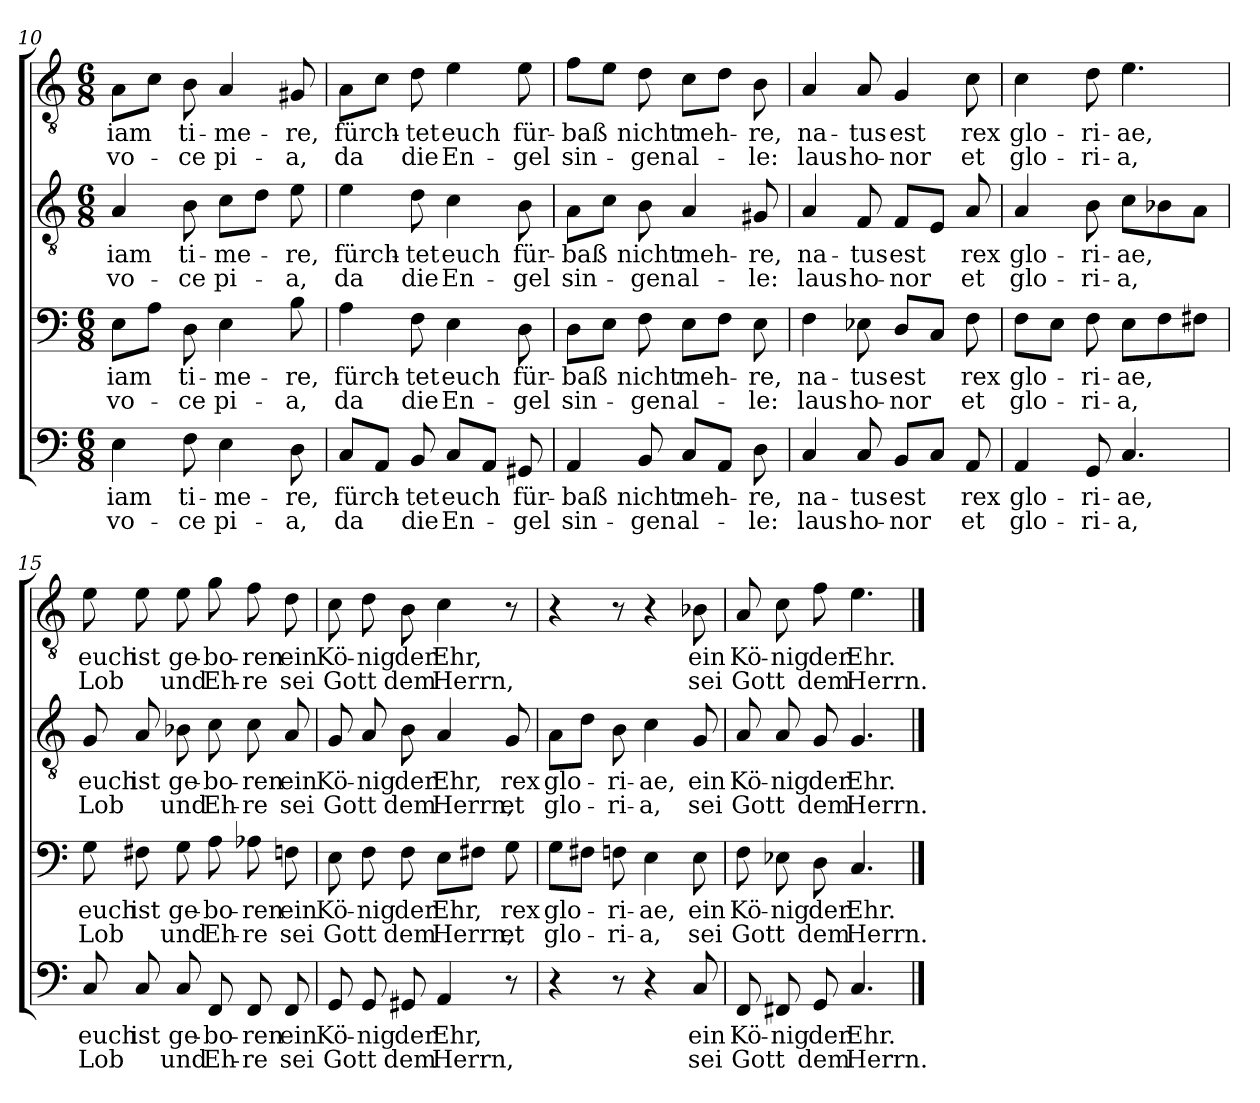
**kern	**text	**text	**kern	**text	**text	**kern	**text	**text	**kern	**text	**text
*part4	*part4	*part4	*part3	*part3	*part3	*part2	*part2	*part2	*part1	*part1	*part1
*staff4	*staff4	*staff4	*staff3	*staff3	*staff3	*staff2	*staff2	*staff2	*staff1	*staff1	*staff1
*clefF4	*	*	*clefF4	*	*	*clefGv2	*	*	*clefGv2	*	*
*k[]	*	*	*k[]	*	*	*k[]	*	*	*k[]	*	*
*C:	*	*	*C:	*	*	*C:	*	*	*C:	*	*
*M6/8	*	*	*M6/8	*	*	*M6/8	*	*	*M6/8	*	*
=10	=10	=10	=10	=10	=10	=10	=10	=10	=10	=10	=10
!	!LO:LY:b	!LO:LY:b	!	!LO:LY:b	!LO:LY:b	!	!LO:LY:b	!LO:LY:b	!	!LO:LY:b	!LO:LY:b
4E\	iam	vo-	8E\L	iam	vo-	4A/	iam	vo-	8A\L	iam	vo-
.	.	.	8A\J	.	.	.	.	.	8c\J	.	.
!	!LO:LY:b	!LO:LY:b	!	!LO:LY:b	!LO:LY:b	!	!LO:LY:b	!LO:LY:b	!	!LO:LY:b	!LO:LY:b
8F\	ti-	-ce	8D\	ti-	-ce	8B\	ti-	-ce	8B\	ti-	-ce
!	!LO:LY:b	!LO:LY:b	!	!LO:LY:b	!LO:LY:b	!	!LO:LY:b	!LO:LY:b	!	!LO:LY:b	!LO:LY:b
4E\	-me-	pi-	4E\	-me-	pi-	8c\L	-me-	pi-	4A/	-me-	pi-
.	.	.	.	.	.	8d\J	.	.	.	.	.
!	!LO:LY:b	!LO:LY:b	!	!LO:LY:b	!LO:LY:b	!	!LO:LY:b	!LO:LY:b	!	!LO:LY:b	!LO:LY:b
8D\	-re,	-a,	8B\	-re,	-a,	8e\	-re,	-a,	8G#X/	-re,	-a,
=11	=11	=11	=11	=11	=11	=11	=11	=11	=11	=11	=11
!	!LO:LY:b	!LO:LY:b	!	!LO:LY:b	!LO:LY:b	!	!LO:LY:b	!LO:LY:b	!	!LO:LY:b	!LO:LY:b
8C/L	fürch-	da	4A\	fürch-	da	4e\	fürch-	da	8A\L	fürch-	da
8AA/J	.	.	.	.	.	.	.	.	8c\J	.	.
!	!LO:LY:b	!LO:LY:b	!	!LO:LY:b	!LO:LY:b	!	!LO:LY:b	!LO:LY:b	!	!LO:LY:b	!LO:LY:b
8BB/	-tet	die	8F\	-tet	die	8d\	-tet	die	8d\	-tet	die
!	!LO:LY:b	!LO:LY:b	!	!LO:LY:b	!LO:LY:b	!	!LO:LY:b	!LO:LY:b	!	!LO:LY:b	!LO:LY:b
8C/L	euch	En-	4E\	euch	En-	4c\	euch	En-	4e\	euch	En-
8AA/J	.	.	.	.	.	.	.	.	.	.	.
!	!LO:LY:b	!LO:LY:b	!	!LO:LY:b	!LO:LY:b	!	!LO:LY:b	!LO:LY:b	!	!LO:LY:b	!LO:LY:b
8GG#X/	für-	-gel	8D\	für-	-gel	8B\	für-	-gel	8e\	für-	-gel
!!LO:LB:g=z
=12	=12	=12	=12	=12	=12	=12	=12	=12	=12	=12	=12
!	!LO:LY:b	!LO:LY:b	!	!LO:LY:b	!LO:LY:b	!	!LO:LY:b	!LO:LY:b	!	!LO:LY:b	!LO:LY:b
4AA/	-baß	sin-	8D\L	-baß	sin-	8A\L	-baß	sin-	8f\L	-baß	sin-
.	.	.	8E\J	.	.	8c\J	.	.	8e\J	.	.
!	!LO:LY:b	!LO:LY:b	!	!LO:LY:b	!LO:LY:b	!	!LO:LY:b	!LO:LY:b	!	!LO:LY:b	!LO:LY:b
8BB/	nicht	-gen	8F\	nicht	-gen	8B\	nicht	-gen	8d\	nicht	-gen
!	!LO:LY:b	!LO:LY:b	!	!LO:LY:b	!LO:LY:b	!	!LO:LY:b	!LO:LY:b	!	!LO:LY:b	!LO:LY:b
8C/L	meh-	al-	8E\L	meh-	al-	4A/	meh-	al-	8c\L	meh-	al-
8AA/J	.	.	8F\J	.	.	.	.	.	8d\J	.	.
!	!LO:LY:b	!LO:LY:b	!	!LO:LY:b	!LO:LY:b	!	!LO:LY:b	!LO:LY:b	!	!LO:LY:b	!LO:LY:b
8D\	-re,	-le:	8E\	-re,	-le:	8G#X/	-re,	-le:	8B\	-re,	-le:
=13	=13	=13	=13	=13	=13	=13	=13	=13	=13	=13	=13
!	!LO:LY:b	!LO:LY:b	!	!LO:LY:b	!LO:LY:b	!	!LO:LY:b	!LO:LY:b	!	!LO:LY:b	!LO:LY:b
4C/	na-	laus	4F\	na-	laus	4A/	na-	laus	4A/	na-	laus
!	!LO:LY:b	!LO:LY:b	!	!LO:LY:b	!LO:LY:b	!	!LO:LY:b	!LO:LY:b	!	!LO:LY:b	!LO:LY:b
8C/	-tus	ho-	8E-X\	-tus	ho-	8F/	-tus	ho-	8A/	-tus	ho-
!	!LO:LY:b	!LO:LY:b	!	!LO:LY:b	!LO:LY:b	!	!LO:LY:b	!LO:LY:b	!	!LO:LY:b	!LO:LY:b
8BB/L	est	-nor	8D/L	est	-nor	8F/L	est	-nor	4G/	est	-nor
8C/J	.	.	8C/J	.	.	8E/J	.	.	.	.	.
!	!LO:LY:b	!LO:LY:b	!	!LO:LY:b	!LO:LY:b	!	!LO:LY:b	!LO:LY:b	!	!LO:LY:b	!LO:LY:b
8AA/	rex	et	8F\	rex	et	8A/	rex	et	8c\	rex	et
=14	=14	=14	=14	=14	=14	=14	=14	=14	=14	=14	=14
!	!LO:LY:b	!LO:LY:b	!	!LO:LY:b	!LO:LY:b	!	!LO:LY:b	!LO:LY:b	!	!LO:LY:b	!LO:LY:b
4AA/	glo-	glo-	8F\L	glo-	glo-	4A/	glo-	glo-	4c\	glo-	glo-
.	.	.	8E\J	.	.	.	.	.	.	.	.
!	!LO:LY:b	!LO:LY:b	!	!LO:LY:b	!LO:LY:b	!	!LO:LY:b	!LO:LY:b	!	!LO:LY:b	!LO:LY:b
8GG/	-ri-	-ri-	8F\	-ri-	-ri-	8B\	-ri-	-ri-	8d\	-ri-	-ri-
!	!LO:LY:b	!LO:LY:b	!	!LO:LY:b	!LO:LY:b	!	!LO:LY:b	!LO:LY:b	!	!LO:LY:b	!LO:LY:b
4.C/	-ae,	-a,	8E\L	-ae,	-a,	8c\L	-ae,	-a,	4.e\	-ae,	-a,
.	.	.	8F\	.	.	8B-X\	.	.	.	.	.
.	.	.	8F#X\J	.	.	8A\J	.	.	.	.	.
=15	=15	=15	=15	=15	=15	=15	=15	=15	=15	=15	=15
!	!LO:LY:b	!LO:LY:b	!	!LO:LY:b	!LO:LY:b	!	!LO:LY:b	!LO:LY:b	!	!LO:LY:b	!LO:LY:b
8C/	euch	Lob	8G\	euch	Lob	8G/	euch	Lob	8e\	euch	Lob
!	!LO:LY:b	!	!	!LO:LY:b	!	!	!LO:LY:b	!	!	!LO:LY:b	!
8C/	ist	.	8F#X\	ist	.	8A/	ist	.	8e\	ist	.
!	!LO:LY:b	!LO:LY:b	!	!LO:LY:b	!LO:LY:b	!	!LO:LY:b	!LO:LY:b	!	!LO:LY:b	!LO:LY:b
8C/	ge-	und	8G\	ge-	und	8B-X\	ge-	und	8e\	ge-	und
!	!LO:LY:b	!LO:LY:b	!	!LO:LY:b	!LO:LY:b	!	!LO:LY:b	!LO:LY:b	!	!LO:LY:b	!LO:LY:b
8FF/	-bo-	Eh-	8A\	-bo-	Eh-	8c\	-bo-	Eh-	8g\	-bo-	Eh-
!	!LO:LY:b	!LO:LY:b	!	!LO:LY:b	!LO:LY:b	!	!LO:LY:b	!LO:LY:b	!	!LO:LY:b	!LO:LY:b
8FF/	-ren	-re	8A-X\	-ren	-re	8c\	-ren	-re	8f\	-ren	-re
!	!LO:LY:b	!LO:LY:b	!	!LO:LY:b	!LO:LY:b	!	!LO:LY:b	!LO:LY:b	!	!LO:LY:b	!LO:LY:b
8FF/	ein	sei	8Fn\	ein	sei	8A/	ein	sei	8d\	ein	sei
!!LO:LB:g=z
=16	=16	=16	=16	=16	=16	=16	=16	=16	=16	=16	=16
!	!LO:LY:b	!LO:LY:b	!	!LO:LY:b	!LO:LY:b	!	!LO:LY:b	!LO:LY:b	!	!LO:LY:b	!LO:LY:b
8GG/	Kö-	Gott	8E\	Kö-	Gott	8G/	Kö-	Gott	8c\	Kö-	Gott
!	!LO:LY:b	!	!	!LO:LY:b	!	!	!LO:LY:b	!	!	!LO:LY:b	!
8GG/	-nig	.	8F\	-nig	.	8A/	-nig	.	8d\	-nig	.
!	!LO:LY:b	!LO:LY:b	!	!LO:LY:b	!LO:LY:b	!	!LO:LY:b	!LO:LY:b	!	!LO:LY:b	!LO:LY:b
8GG#X/	der	dem	8F\	der	dem	8B\	der	dem	8B\	der	dem
!	!LO:LY:b	!LO:LY:b	!	!LO:LY:b	!LO:LY:b	!	!LO:LY:b	!LO:LY:b	!	!LO:LY:b	!LO:LY:b
4AA/	Ehr,	Herrn,	8E\L	Ehr,	Herrn,	4A/	Ehr,	Herrn,	4c\	Ehr,	Herrn,
.	.	.	8F#X\J	.	.	.	.	.	.	.	.
!	!	!	!	!LO:LY:b	!LO:LY:b	!	!LO:LY:b	!LO:LY:b	!	!	!
8r	.	.	8G\	rex	et	8G/	rex	et	8r	.	.
=17	=17	=17	=17	=17	=17	=17	=17	=17	=17	=17	=17
!	!	!	!	!LO:LY:b	!LO:LY:b	!	!LO:LY:b	!LO:LY:b	!	!	!
4r	.	.	8G\L	glo-	glo-	8A\L	glo-	glo-	4r	.	.
.	.	.	8F#X\J	.	.	8d\J	.	.	.	.	.
!	!	!	!	!LO:LY:b	!LO:LY:b	!	!LO:LY:b	!LO:LY:b	!	!	!
8r	.	.	8Fn\	-ri-	-ri-	8B\	-ri-	-ri-	8r	.	.
!	!	!	!	!LO:LY:b	!LO:LY:b	!	!LO:LY:b	!LO:LY:b	!	!	!
4r	.	.	4E\	-ae,	-a,	4c\	-ae,	-a,	4r	.	.
!	!LO:LY:b	!LO:LY:b	!	!LO:LY:b	!LO:LY:b	!	!LO:LY:b	!LO:LY:b	!	!LO:LY:b	!LO:LY:b
8C/	ein	sei	8E\	ein	sei	8G/	ein	sei	8B-X\	ein	sei
=18	=18	=18	=18	=18	=18	=18	=18	=18	=18	=18	=18
!	!LO:LY:b	!LO:LY:b	!	!LO:LY:b	!LO:LY:b	!	!LO:LY:b	!LO:LY:b	!	!LO:LY:b	!LO:LY:b
8FF/	Kö-	Gott	8F\	Kö-	Gott	8A/	Kö-	Gott	8A/	Kö-	Gott
!	!LO:LY:b	!	!	!LO:LY:b	!	!	!LO:LY:b	!	!	!LO:LY:b	!
8FF#X/	-nig	.	8E-X\	-nig	.	8A/	-nig	.	8c\	-nig	.
!	!LO:LY:b	!LO:LY:b	!	!LO:LY:b	!LO:LY:b	!	!LO:LY:b	!LO:LY:b	!	!LO:LY:b	!LO:LY:b
8GG/	der	dem	8D\	der	dem	8G/	der	dem	8f\	der	dem
!	!LO:LY:b	!LO:LY:b	!	!LO:LY:b	!LO:LY:b	!	!LO:LY:b	!LO:LY:b	!	!LO:LY:b	!LO:LY:b
4.C/	Ehr.	Herrn.	4.C/	Ehr.	Herrn.	4.G/	Ehr.	Herrn.	4.e\	Ehr.	Herrn.
==	==	==	==	==	==	==	==	==	==	==	==
*-	*-	*-	*-	*-	*-	*-	*-	*-	*-	*-	*-
